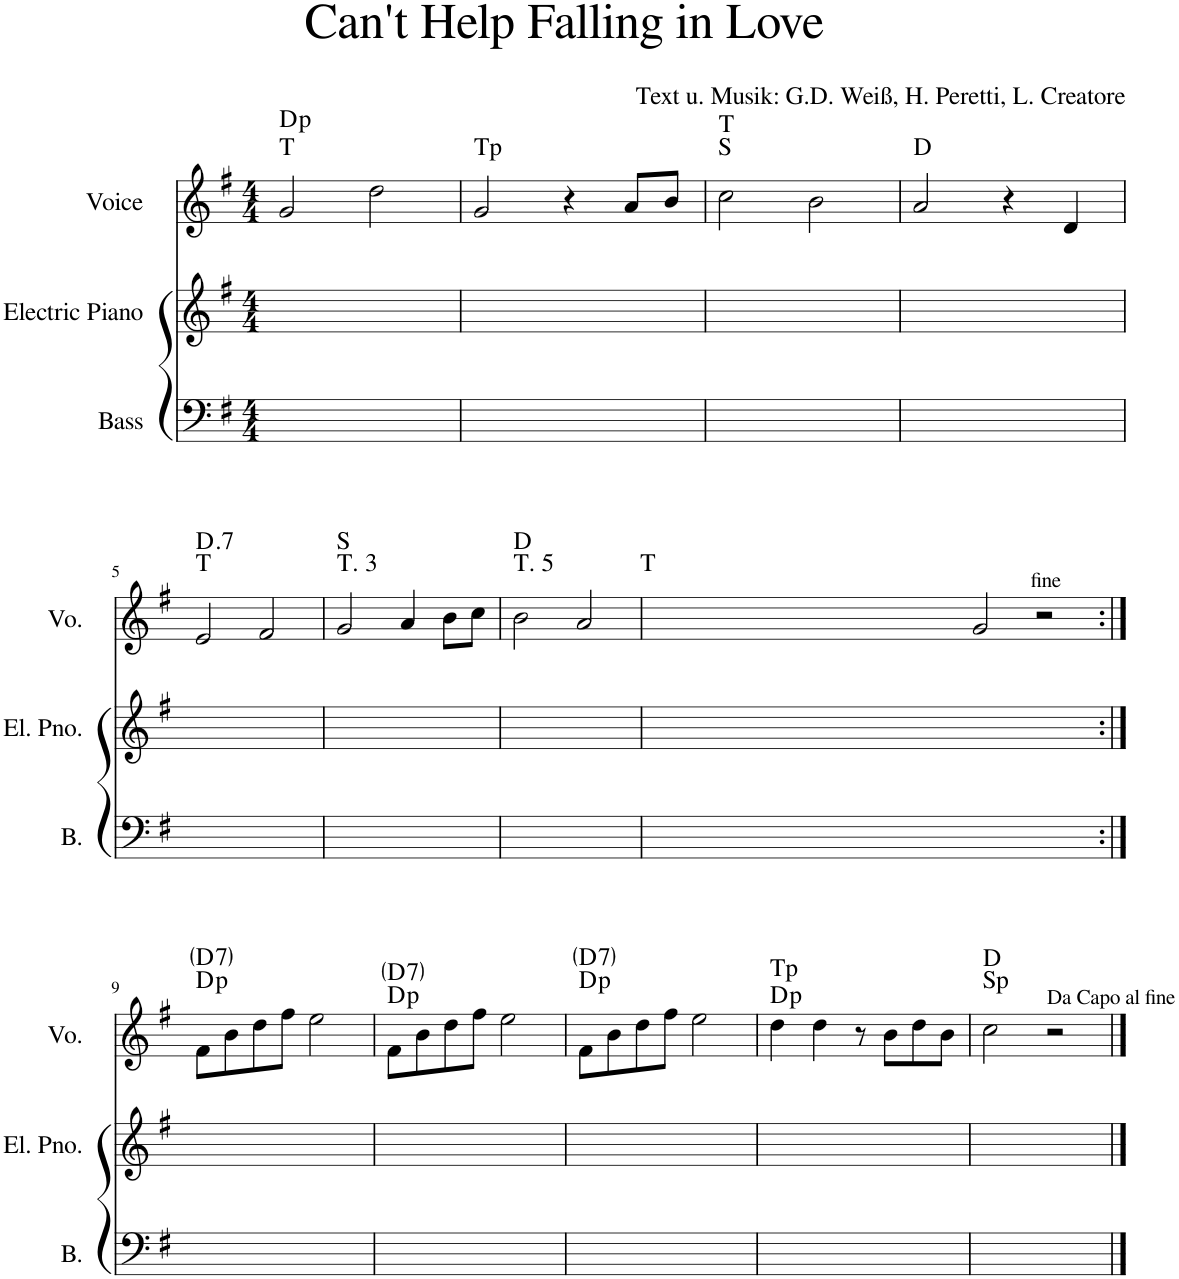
**kern	**kern	**kern	**harte
*part3	*part2	*part1	*part1
*staff3	*staff2	*staff1	*
*I"Bass	*I"Electric Piano	*I"Voice	*
*I'B.	*I'El. Pno.	*I'Vo.	*
*clefF4	*clefG2	*clefG2	*
*k[f#]	*k[f#]	*k[f#]	*
*M4/4	*M4/4	*M4/4	*
=1	=1	=1	=1
!	!	!	!LO:H:n=1:kt=T
!	!	!	!LO:H:n=2:kt=p
1ryy	1ryy	2g/	N .
.	.	2dd\	.
=2	=2	=2	=2
!	!	!	!LO:H:kt=Tp
1ryy	1ryy	2g/	N
.	.	4r	.
.	.	8a/L	.
.	.	8b/J	.
=3	=3	=3	=3
!	!	!	!LO:H:n=1:kt=S
!	!	!	!LO:H:n=2:kt=T
1ryy	1ryy	2cc\	N N
.	.	2b\	.
=4	=4	=4	=4
1ryy	1ryy	2a/	D:maj
.	.	4r	.
.	.	4d/	.
!!LO:LB:g=z
=5	=5	=5	=5
!	!	!	!LO:H:n=1:kt=T
!	!	!	!LO:H:n=2:kt=.
1ryy	1ryy	2e/	N .
.	.	2f#/	.
=6	=6	=6	=6
!	!	!	!LO:H:n=1:kt=T. 3
!	!	!	!LO:H:n=2:kt=S
1ryy	1ryy	2g/	N N
.	.	4a/	.
.	.	8b\L	.
.	.	8cc\J	.
=7	=7	=7	=7
!	!	!	!LO:H:n=1:kt=T. 5
1ryy	1ryy	2b\	N D:maj
.	.	2a/	.
=8	=8	=8	=8
1ryy	1ryy	2g/	.
.	.	2r	.
!!LO:LB:g=z
=9:|!	=9:|!	=9:|!	=9:|!
!	!	!	!LO:H:n=1:kt=p
!	!	!	!LO:H:n=2:kt=7
1ryy	1ryy	8f#\L	. D:7
.	.	8b\	.
.	.	8dd\	.
.	.	8ff#\J	.
.	.	2ee\	.
=10	=10	=10	=10
!	!	!	!LO:H:n=1:kt=p
!	!	!	!LO:H:n=2:kt=7
1ryy	1ryy	8f#\L	. D:7
.	.	8b\	.
.	.	8dd\	.
.	.	8ff#\J	.
.	.	2ee\	.
=11	=11	=11	=11
!	!	!	!LO:H:n=1:kt=p
!	!	!	!LO:H:n=2:kt=7
1ryy	1ryy	8f#\L	. D:7
.	.	8b\	.
.	.	8dd\	.
.	.	8ff#\J	.
.	.	2ee\	.
=12	=12	=12	=12
!	!	!	!LO:H:n=1:kt=p
!	!	!	!LO:H:n=2:kt=Tp
1ryy	1ryy	4dd\	. N
.	.	4dd\	.
!	!	!	!LO:H:kt=N.C.
.	.	8r	N
.	.	8b\L	.
.	.	8dd\	.
.	.	8b\J	.
=13	=13	=13	=13
!	!	!	!LO:H:n=1:kt=Sp
1ryy	1ryy	2cc\	N D:maj
.	.	2r	.
==	==	==	==
*-	*-	*-	*-
